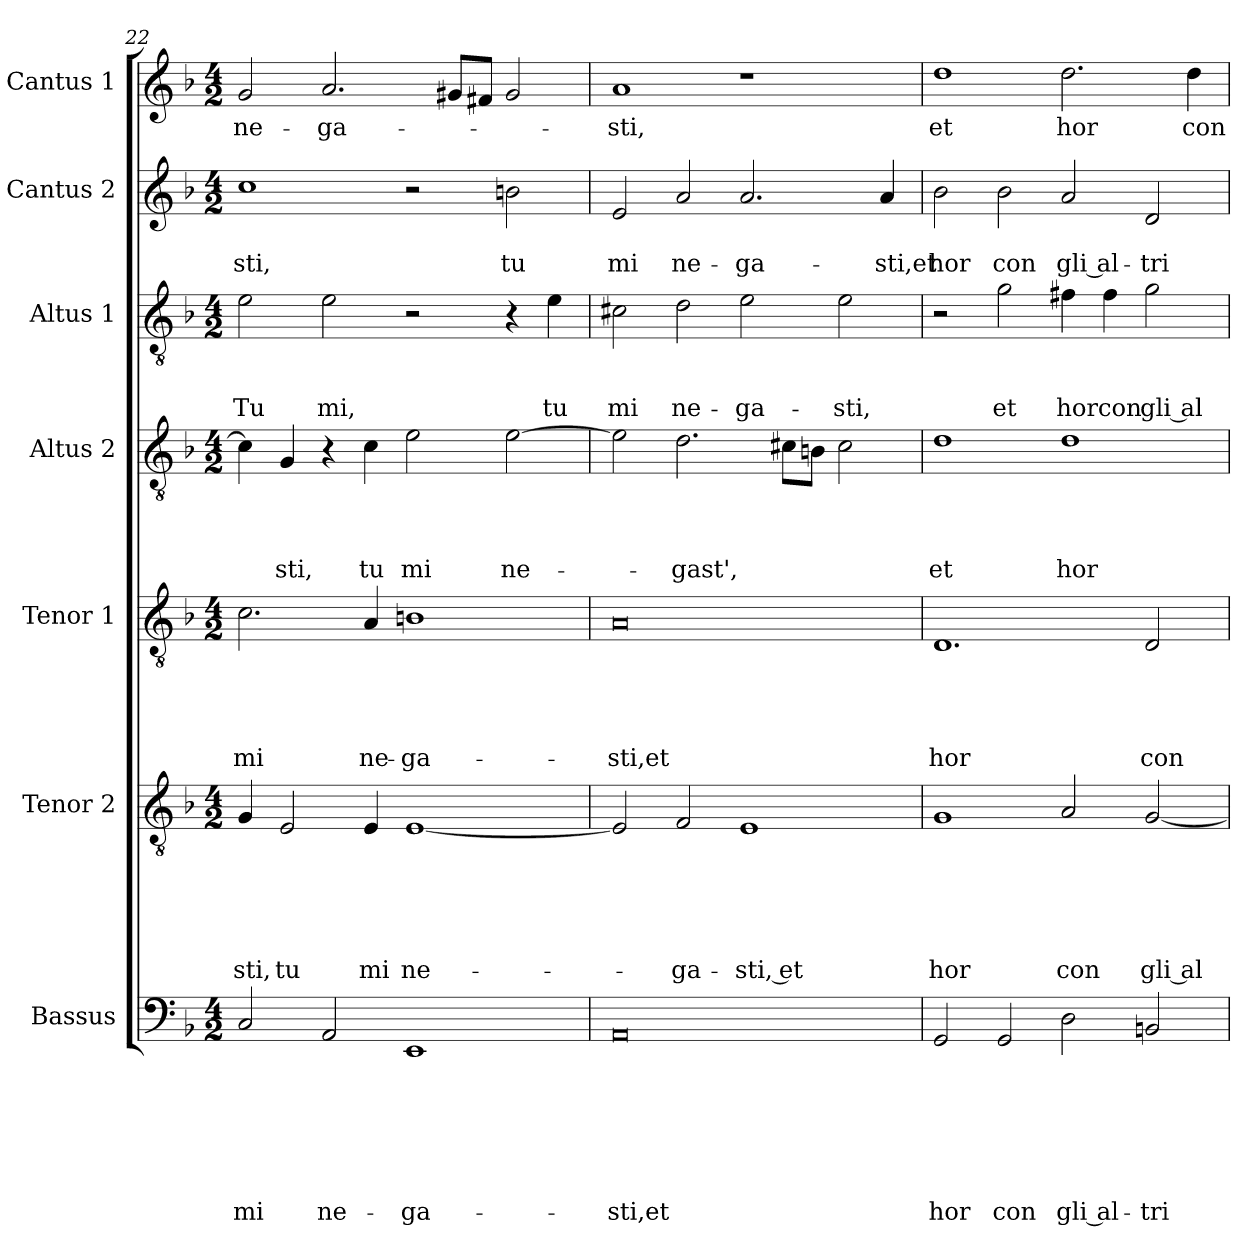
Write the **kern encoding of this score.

**kern	**text	**text	**text	**text	**text	**text	**text	**kern	**text	**text	**text	**text	**text	**text	**kern	**text	**text	**text	**text	**text	**kern	**text	**text	**text	**text	**kern	**text	**text	**text	**kern	**text	**text	**kern	**text
*part7	*part7	*part7	*part7	*part7	*part7	*part7	*part7	*part6	*part6	*part6	*part6	*part6	*part6	*part6	*part5	*part5	*part5	*part5	*part5	*part5	*part4	*part4	*part4	*part4	*part4	*part3	*part3	*part3	*part3	*part2	*part2	*part2	*part1	*part1
*staff7	*staff7	*staff7	*staff7	*staff7	*staff7	*staff7	*staff7	*staff6	*staff6	*staff6	*staff6	*staff6	*staff6	*staff6	*staff5	*staff5	*staff5	*staff5	*staff5	*staff5	*staff4	*staff4	*staff4	*staff4	*staff4	*staff3	*staff3	*staff3	*staff3	*staff2	*staff2	*staff2	*staff1	*staff1
*I"Bassus	*	*	*	*	*	*	*	*I"Tenor 2	*	*	*	*	*	*	*I"Tenor 1	*	*	*	*	*	*I"Altus 2	*	*	*	*	*I"Altus 1	*	*	*	*I"Cantus 2	*	*	*I"Cantus 1	*
*clefF4	*	*	*	*	*	*	*	*clefGv2	*	*	*	*	*	*	*clefGv2	*	*	*	*	*	*clefGv2	*	*	*	*	*clefGv2	*	*	*	*clefG2	*	*	*clefG2	*
*k[b-]	*	*	*	*	*	*	*	*k[b-]	*	*	*	*	*	*	*k[b-]	*	*	*	*	*	*k[b-]	*	*	*	*	*k[b-]	*	*	*	*k[b-]	*	*	*k[b-]	*
*d:	*	*	*	*	*	*	*	*d:	*	*	*	*	*	*	*d:	*	*	*	*	*	*d:	*	*	*	*	*d:	*	*	*	*d:	*	*	*d:	*
*M4/2	*	*	*	*	*	*	*	*M4/2	*	*	*	*	*	*	*M4/2	*	*	*	*	*	*M4/2	*	*	*	*	*M4/2	*	*	*	*M4/2	*	*	*M4/2	*
=22	=22	=22	=22	=22	=22	=22	=22	=22	=22	=22	=22	=22	=22	=22	=22	=22	=22	=22	=22	=22	=22	=22	=22	=22	=22	=22	=22	=22	=22	=22	=22	=22	=22	=22
!	!	!	!	!	!	!	!LO:LY:b	!	!	!	!	!	!	!LO:LY:b	!	!	!	!	!	!LO:LY:b	!	!	!	!	!	!	!	!	!LO:LY:b	!	!	!LO:LY:b	!	!LO:LY:b
2C/	.	.	.	.	.	.	mi	4G/	.	.	.	.	.	-sti,	2.c\	.	.	.	.	mi	4c\]	.	.	.	.	2e\	.	.	Tu	1cc	.	-sti,	2g/	ne-
!	!	!	!	!	!	!	!	!	!	!	!	!	!	!LO:LY:b	!	!	!	!	!	!	!	!	!	!	!LO:LY:b	!	!	!	!	!	!	!	!	!
.	.	.	.	.	.	.	.	2E/	.	.	.	.	.	tu	.	.	.	.	.	.	4G/	.	.	.	-sti,	.	.	.	.	.	.	.	.	.
!	!	!	!	!	!	!	!LO:LY:b	!	!	!	!	!	!	!	!	!	!	!	!	!	!	!	!	!	!	!	!	!	!LO:LY:b	!	!	!	!	!LO:LY:b
2AA/	.	.	.	.	.	.	ne-	.	.	.	.	.	.	.	.	.	.	.	.	.	4r	.	.	.	.	2e\	.	.	mi,	.	.	.	2.a/	-ga-
!	!	!	!	!	!	!	!	!	!	!	!	!	!	!LO:LY:b	!	!	!	!	!	!LO:LY:b	!	!	!	!	!LO:LY:b	!	!	!	!	!	!	!	!	!
.	.	.	.	.	.	.	.	4E/	.	.	.	.	.	mi	4A/	.	.	.	.	ne-	4c\	.	.	.	tu	.	.	.	.	.	.	.	.	.
!	!	!	!	!	!	!	!LO:LY:b	!	!	!	!	!	!	!LO:LY:b	!	!	!	!	!	!LO:LY:b	!	!	!	!	!LO:LY:b	!	!	!	!	!	!	!	!	!
1EE	.	.	.	.	.	.	-ga-	[1E	.	.	.	.	.	ne-	1Bn	.	.	.	.	-ga-	2e\	.	.	.	mi	2r	.	.	.	2r	.	.	.	.
.	.	.	.	.	.	.	.	.	.	.	.	.	.	.	.	.	.	.	.	.	.	.	.	.	.	.	.	.	.	.	.	.	8g#X/L	.
.	.	.	.	.	.	.	.	.	.	.	.	.	.	.	.	.	.	.	.	.	.	.	.	.	.	.	.	.	.	.	.	.	8f#X/J	.
!	!	!	!	!	!	!	!	!	!	!	!	!	!	!	!	!	!	!	!	!	!	!	!	!	!LO:LY:b	!	!	!	!	!	!	!LO:LY:b	!	!
.	.	.	.	.	.	.	.	.	.	.	.	.	.	.	.	.	.	.	.	.	[2e\	.	.	.	ne-	4r	.	.	.	2bn\	.	tu	2g#/	.
!	!	!	!	!	!	!	!	!	!	!	!	!	!	!	!	!	!	!	!	!	!	!	!	!	!	!	!	!	!LO:LY:b	!	!	!	!	!
.	.	.	.	.	.	.	.	.	.	.	.	.	.	.	.	.	.	.	.	.	.	.	.	.	.	4e\	.	.	tu	.	.	.	.	.
=23	=23	=23	=23	=23	=23	=23	=23	=23	=23	=23	=23	=23	=23	=23	=23	=23	=23	=23	=23	=23	=23	=23	=23	=23	=23	=23	=23	=23	=23	=23	=23	=23	=23	=23
!	!	!	!	!	!	!	!LO:LY:b	!	!	!	!	!	!	!	!	!	!	!	!	!LO:LY:b	!	!	!	!	!	!	!	!	!LO:LY:b	!	!	!LO:LY:b	!	!LO:LY:b
0AA	.	.	.	.	.	.	-sti,et	2E/]	.	.	.	.	.	.	0A	.	.	.	.	-sti,et	2e\]	.	.	.	.	2c#X\	.	.	mi	2e/	.	mi	1a	-sti,
!	!	!	!	!	!	!	!	!	!	!	!	!	!	!LO:LY:b	!	!	!	!	!	!	!	!	!	!	!LO:LY:b	!	!	!	!LO:LY:b	!	!	!LO:LY:b	!	!
.	.	.	.	.	.	.	.	2F/	.	.	.	.	.	-ga-	.	.	.	.	.	.	2.d\	.	.	.	-gast',	2d\	.	.	ne-	2a/	.	ne-	.	.
!	!	!	!	!	!	!	!	!	!	!	!	!	!	!LO:LY:b	!	!	!	!	!	!	!	!	!	!	!	!	!	!	!LO:LY:b	!	!	!LO:LY:b	!	!
.	.	.	.	.	.	.	.	1E	.	.	.	.	.	-sti, et	.	.	.	.	.	.	.	.	.	.	.	2e\	.	.	-ga-	2.a/	.	-ga-	1r	.
.	.	.	.	.	.	.	.	.	.	.	.	.	.	.	.	.	.	.	.	.	8c#X\L	.	.	.	.	.	.	.	.	.	.	.	.	.
.	.	.	.	.	.	.	.	.	.	.	.	.	.	.	.	.	.	.	.	.	8Bn\J	.	.	.	.	.	.	.	.	.	.	.	.	.
!	!	!	!	!	!	!	!	!	!	!	!	!	!	!	!	!	!	!	!	!	!	!	!	!	!	!	!	!	!LO:LY:b	!	!	!	!	!
.	.	.	.	.	.	.	.	.	.	.	.	.	.	.	.	.	.	.	.	.	2c#\	.	.	.	.	2e\	.	.	-sti,	.	.	.	.	.
!	!	!	!	!	!	!	!	!	!	!	!	!	!	!	!	!	!	!	!	!	!	!	!	!	!	!	!	!	!	!	!	!LO:LY:b	!	!
.	.	.	.	.	.	.	.	.	.	.	.	.	.	.	.	.	.	.	.	.	.	.	.	.	.	.	.	.	.	4a/	.	-sti,et	.	.
=24	=24	=24	=24	=24	=24	=24	=24	=24	=24	=24	=24	=24	=24	=24	=24	=24	=24	=24	=24	=24	=24	=24	=24	=24	=24	=24	=24	=24	=24	=24	=24	=24	=24	=24
!	!	!	!	!	!	!	!LO:LY:b	!	!	!	!	!	!	!LO:LY:b	!	!	!	!	!	!LO:LY:b	!	!	!	!	!LO:LY:b	!	!	!	!	!	!	!LO:LY:b	!	!LO:LY:b
2GG/	.	.	.	.	.	.	hor	1G	.	.	.	.	.	hor	1.D	.	.	.	.	hor	1d	.	.	.	et	2r	.	.	.	2b-\	.	hor	1dd	et
!	!	!	!	!	!	!	!LO:LY:b	!	!	!	!	!	!	!	!	!	!	!	!	!	!	!	!	!	!	!	!	!	!LO:LY:b	!	!	!LO:LY:b	!	!
2GG/	.	.	.	.	.	.	con	.	.	.	.	.	.	.	.	.	.	.	.	.	.	.	.	.	.	2g\	.	.	et	2b-\	.	con	.	.
!	!	!	!	!	!	!	!LO:LY:b	!	!	!	!	!	!	!LO:LY:b	!	!	!	!	!	!	!	!	!	!	!LO:LY:b	!	!	!	!LO:LY:b	!	!	!LO:LY:b	!	!LO:LY:b
2D\	.	.	.	.	.	.	gli al-	2A/	.	.	.	.	.	con	.	.	.	.	.	.	1d	.	.	.	hor	4f#X\	.	.	hor	2a/	.	gli al-	2.dd\	hor
!	!	!	!	!	!	!	!	!	!	!	!	!	!	!	!	!	!	!	!	!	!	!	!	!	!	!	!	!	!LO:LY:b	!	!	!	!	!
.	.	.	.	.	.	.	.	.	.	.	.	.	.	.	.	.	.	.	.	.	.	.	.	.	.	4f#\	.	.	con	.	.	.	.	.
!	!	!	!	!	!	!	!LO:LY:b	!	!	!	!	!	!	!LO:LY:b	!	!	!	!	!	!LO:LY:b	!	!	!	!	!	!	!	!	!LO:LY:b	!	!	!LO:LY:b	!	!
2BBn/	.	.	.	.	.	.	-tri	[2G/	.	.	.	.	.	gli al-	2D/	.	.	.	.	con	.	.	.	.	.	2g\	.	.	gli al-	2d/	.	-tri	.	.
!	!	!	!	!	!	!	!	!	!	!	!	!	!	!	!	!	!	!	!	!	!	!	!	!	!	!	!	!	!	!	!	!	!	!LO:LY:b
.	.	.	.	.	.	.	.	.	.	.	.	.	.	.	.	.	.	.	.	.	.	.	.	.	.	.	.	.	.	.	.	.	4dd\	con
=	=	=	=	=	=	=	=	=	=	=	=	=	=	=	=	=	=	=	=	=	=	=	=	=	=	=	=	=	=	=	=	=	=	=
*-	*-	*-	*-	*-	*-	*-	*-	*-	*-	*-	*-	*-	*-	*-	*-	*-	*-	*-	*-	*-	*-	*-	*-	*-	*-	*-	*-	*-	*-	*-	*-	*-	*-	*-
